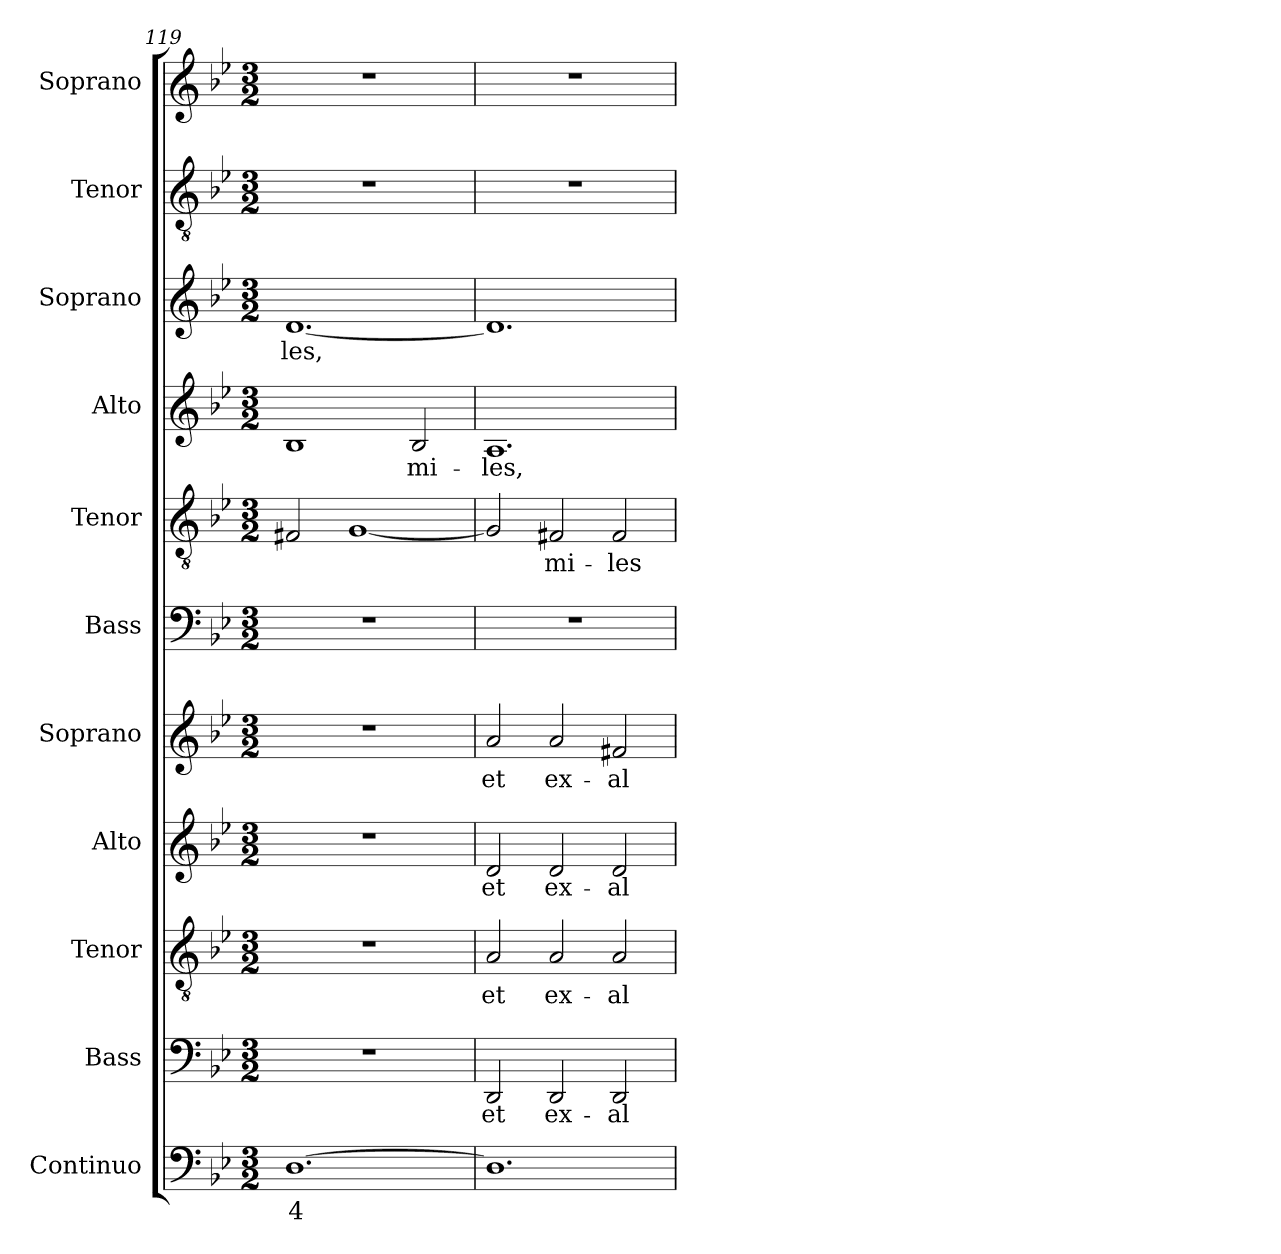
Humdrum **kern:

**kern	**text	**kern	**text	**kern	**text	**kern	**text	**kern	**text	**kern	**kern	**text	**kern	**text	**kern	**text	**kern	**kern
*part11	*part11	*part10	*part10	*part9	*part9	*part8	*part8	*part7	*part7	*part6	*part5	*part5	*part4	*part4	*part3	*part3	*part2	*part1
*staff11	*staff11	*staff10	*staff10	*staff9	*staff9	*staff8	*staff8	*staff7	*staff7	*staff6	*staff5	*staff5	*staff4	*staff4	*staff3	*staff3	*staff2	*staff1
*I"Continuo	*	*I"Bass	*	*I"Tenor	*	*I"Alto	*	*I"Soprano	*	*I"Bass	*I"Tenor	*	*I"Alto	*	*I"Soprano	*	*I"Tenor	*I"Soprano
*I'Cont.	*	*I'B.	*	*I'T.	*	*I'A.	*	*I'S.	*	*I'B.	*I'T.	*	*I'A.	*	*I'S.	*	*I'T.	*I'S.
*clefF4	*	*clefF4	*	*clefGv2	*	*clefG2	*	*clefG2	*	*clefF4	*clefGv2	*	*clefG2	*	*clefG2	*	*clefGv2	*clefG2
*	*	*	*	*ITrd7c12	*	*	*	*	*	*	*ITrd7c12	*	*	*	*	*	*ITrd7c12	*
*k[b-e-]	*	*k[b-e-]	*	*k[b-e-]	*	*k[b-e-]	*	*k[b-e-]	*	*k[b-e-]	*k[b-e-]	*	*k[b-e-]	*	*k[b-e-]	*	*k[b-e-]	*k[b-e-]
*B-:	*	*B-:	*	*B-:	*	*B-:	*	*B-:	*	*B-:	*B-:	*	*B-:	*	*B-:	*	*B-:	*B-:
*M3/2	*	*M3/2	*	*M3/2	*	*M3/2	*	*M3/2	*	*M3/2	*M3/2	*	*M3/2	*	*M3/2	*	*M3/2	*M3/2
=119	=119	=119	=119	=119	=119	=119	=119	=119	=119	=119	=119	=119	=119	=119	=119	=119	=119	=119
!	!LO:LY:b:color=#000000	!LO:N:vis=1	!	!LO:N:vis=1	!	!LO:N:vis=1	!	!LO:N:vis=1	!	!LO:N:vis=1	!	!	!	!	!	!	!	!
!	!	!	!	!	!	!	!	!	!	!	!	!	!	!	!	!LO:LY:b:color=#000000	!LO:N:vis=1	!LO:N:vis=1
[>1.Di	4	1.r	.	1.r	.	1.r	.	1.r	.	1.r	2FF#Xi/	.	1B-i	.	[<1.di	-les,	1.r	1.r
.	.	.	.	.	.	.	.	.	.	.	[<1GGi	.	.	.	.	.	.	.
!	!	!	!	!	!	!	!	!	!	!	!	!	!	!LO:LY:b:color=#000000	!	!	!	!
.	.	.	.	.	.	.	.	.	.	.	.	.	2B-i/	-mi-	.	.	.	.
=120	=120	=120	=120	=120	=120	=120	=120	=120	=120	=120	=120	=120	=120	=120	=120	=120	=120	=120
!	!	!	!LO:LY:b:color=#000000	!	!	!	!	!	!	!	!	!	!	!	!	!	!	!
!	!	!	!	!	!LO:LY:b:color=#000000	!	!	!	!	!	!	!	!	!	!	!	!	!
!	!	!	!	!	!	!	!LO:LY:b:color=#000000	!	!	!	!	!	!	!	!	!	!	!
!	!	!	!	!	!	!	!	!	!LO:LY:b:color=#000000	!LO:N:vis=1	!	!	!	!	!	!	!	!
!	!	!	!	!	!	!	!	!	!	!	!	!	!	!LO:LY:b:color=#000000	!	!	!LO:N:vis=1	!LO:N:vis=1
1.Di]	.	2DDi/	et	2AAi/	et	2di/	et	2ai/	et	1.r	2GGi/]	.	1.Ai	-les,	1.di]	.	1.r	1.r
!	!	!	!LO:LY:b:color=#000000	!	!	!	!	!	!	!	!	!	!	!	!	!	!	!
!	!	!	!	!	!LO:LY:b:color=#000000	!	!	!	!	!	!	!	!	!	!	!	!	!
!	!	!	!	!	!	!	!LO:LY:b:color=#000000	!	!	!	!	!	!	!	!	!	!	!
!	!	!	!	!	!	!	!	!	!LO:LY:b:color=#000000	!	!	!	!	!	!	!	!	!
!	!	!	!	!	!	!	!	!	!	!	!	!LO:LY:b:color=#000000	!	!	!	!	!	!
.	.	2DDi/	ex-	2AAi/	ex-	2di/	ex-	2ai/	ex-	.	2FF#Xi/	-mi-	.	.	.	.	.	.
!	!	!	!LO:LY:b:color=#000000	!	!	!	!	!	!	!	!	!	!	!	!	!	!	!
!	!	!	!	!	!LO:LY:b:color=#000000	!	!	!	!	!	!	!	!	!	!	!	!	!
!	!	!	!	!	!	!	!LO:LY:b:color=#000000	!	!	!	!	!	!	!	!	!	!	!
!	!	!	!	!	!	!	!	!	!LO:LY:b:color=#000000	!	!	!	!	!	!	!	!	!
!	!	!	!	!	!	!	!	!	!	!	!	!LO:LY:b:color=#000000	!	!	!	!	!	!
.	.	2DDi/	-al-	2AAi/	-al-	2di/	-al-	2f#Xi/	-al-	.	2FF#i/	-les	.	.	.	.	.	.
=	=	=	=	=	=	=	=	=	=	=	=	=	=	=	=	=	=	=
*-	*-	*-	*-	*-	*-	*-	*-	*-	*-	*-	*-	*-	*-	*-	*-	*-	*-	*-
